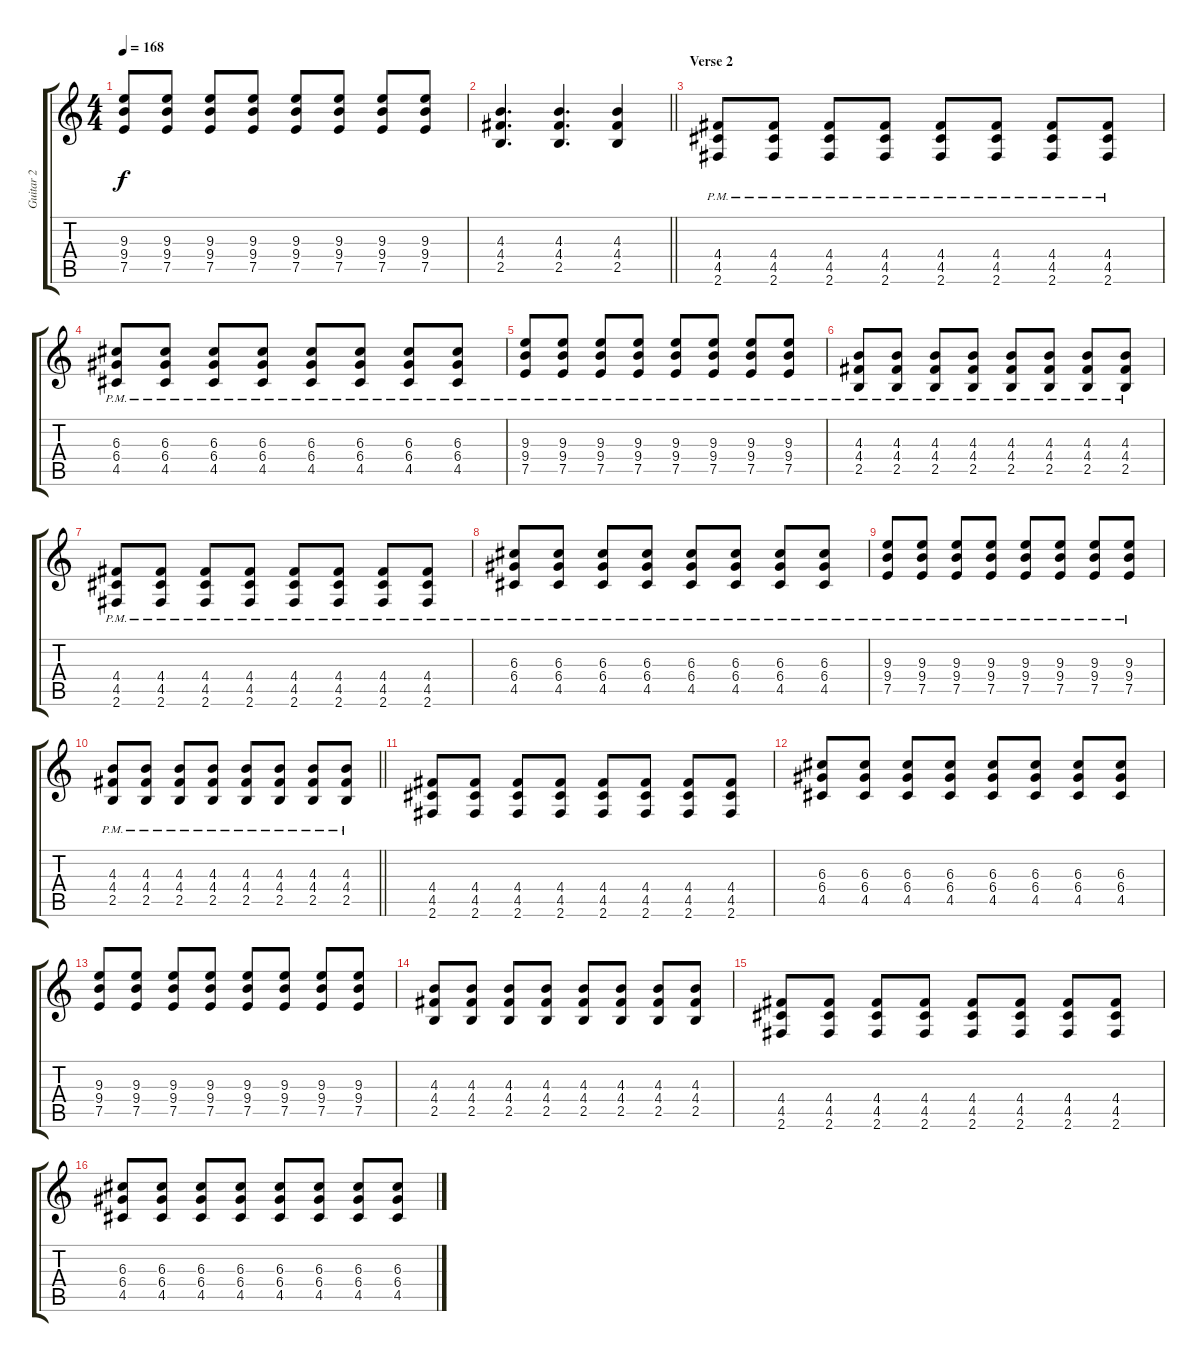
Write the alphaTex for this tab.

\track ("Guitar 2" "Guitar 2") {instrument overdrivenguitar}
\staff {score tabs}
\tuning (E4 B3 G3 D3 A2 E2) {hide}
\ts (4 4)
\tempo 168
\clef g2
\ks c
(9.3 9.4 7.5).8{dy f} (9.3 9.4 7.5).8 (9.3 9.4 7.5).8 (9.3 9.4 7.5).8 (9.3 9.4 7.5).8 (9.3 9.4 7.5).8 (9.3 9.4 7.5).8 (9.3 9.4 7.5).8 |
\barLineRight lightlight
(4.3 4.4 2.5).4{d} (4.3 4.4 2.5).4{d} (4.3 4.4 2.5).4 |
\section ("" "Verse 2")
(4.4{pm} 4.5{pm} 2.6{pm}).8 (4.4{pm} 4.5{pm} 2.6{pm}).8 (4.4{pm} 4.5{pm} 2.6{pm}).8 (4.4{pm} 4.5{pm} 2.6{pm}).8 (4.4{pm} 4.5{pm} 2.6{pm}).8 (4.4{pm} 4.5{pm} 2.6{pm}).8 (4.4{pm} 4.5{pm} 2.6{pm}).8 (4.4{pm} 4.5{pm} 2.6{pm}).8 |
(6.3{pm} 6.4{pm} 4.5{pm}).8 (6.3{pm} 6.4{pm} 4.5{pm}).8 (6.3{pm} 6.4{pm} 4.5{pm}).8 (6.3{pm} 6.4{pm} 4.5{pm}).8 (6.3{pm} 6.4{pm} 4.5{pm}).8 (6.3{pm} 6.4{pm} 4.5{pm}).8 (6.3{pm} 6.4{pm} 4.5{pm}).8 (6.3{pm} 6.4{pm} 4.5{pm}).8 |
(9.3{pm} 9.4{pm} 7.5{pm}).8 (9.3{pm} 9.4{pm} 7.5{pm}).8 (9.3{pm} 9.4{pm} 7.5{pm}).8 (9.3{pm} 9.4{pm} 7.5{pm}).8 (9.3{pm} 9.4{pm} 7.5{pm}).8 (9.3{pm} 9.4{pm} 7.5{pm}).8 (9.3{pm} 9.4{pm} 7.5{pm}).8 (9.3{pm} 9.4{pm} 7.5{pm}).8 |
(4.3{pm} 4.4{pm} 2.5{pm}).8 (4.3{pm} 4.4{pm} 2.5{pm}).8 (4.3{pm} 4.4{pm} 2.5{pm}).8 (4.3{pm} 4.4{pm} 2.5{pm}).8 (4.3{pm} 4.4{pm} 2.5{pm}).8 (4.3{pm} 4.4{pm} 2.5{pm}).8 (4.3{pm} 4.4{pm} 2.5{pm}).8 (4.3{pm} 4.4{pm} 2.5{pm}).8 |
(4.4{pm} 4.5{pm} 2.6{pm}).8 (4.4{pm} 4.5{pm} 2.6{pm}).8 (4.4{pm} 4.5{pm} 2.6{pm}).8 (4.4{pm} 4.5{pm} 2.6{pm}).8 (4.4{pm} 4.5{pm} 2.6{pm}).8 (4.4{pm} 4.5{pm} 2.6{pm}).8 (4.4{pm} 4.5{pm} 2.6{pm}).8 (4.4{pm} 4.5{pm} 2.6{pm}).8 |
(6.3{pm} 6.4{pm} 4.5{pm}).8 (6.3{pm} 6.4{pm} 4.5{pm}).8 (6.3{pm} 6.4{pm} 4.5{pm}).8 (6.3{pm} 6.4{pm} 4.5{pm}).8 (6.3{pm} 6.4{pm} 4.5{pm}).8 (6.3{pm} 6.4{pm} 4.5{pm}).8 (6.3{pm} 6.4{pm} 4.5{pm}).8 (6.3{pm} 6.4{pm} 4.5{pm}).8 |
(9.3{pm} 9.4{pm} 7.5{pm}).8 (9.3{pm} 9.4{pm} 7.5{pm}).8 (9.3{pm} 9.4{pm} 7.5{pm}).8 (9.3{pm} 9.4{pm} 7.5{pm}).8 (9.3{pm} 9.4{pm} 7.5{pm}).8 (9.3{pm} 9.4{pm} 7.5{pm}).8 (9.3{pm} 9.4{pm} 7.5{pm}).8 (9.3{pm} 9.4{pm} 7.5{pm}).8 |
\barLineRight lightlight
(4.3{pm} 4.4{pm} 2.5{pm}).8 (4.3{pm} 4.4{pm} 2.5{pm}).8 (4.3{pm} 4.4{pm} 2.5{pm}).8 (4.3{pm} 4.4{pm} 2.5{pm}).8 (4.3{pm} 4.4{pm} 2.5{pm}).8 (4.3{pm} 4.4{pm} 2.5{pm}).8 (4.3{pm} 4.4{pm} 2.5{pm}).8 (4.3{pm} 4.4{pm} 2.5{pm}).8 |
(4.4 4.5 2.6).8 (4.4 4.5 2.6).8 (4.4 4.5 2.6).8 (4.4 4.5 2.6).8 (4.4 4.5 2.6).8 (4.4 4.5 2.6).8 (4.4 4.5 2.6).8 (4.4 4.5 2.6).8 |
(6.3 6.4 4.5).8 (6.3 6.4 4.5).8 (6.3 6.4 4.5).8 (6.3 6.4 4.5).8 (6.3 6.4 4.5).8 (6.3 6.4 4.5).8 (6.3 6.4 4.5).8 (6.3 6.4 4.5).8 |
(9.3 9.4 7.5).8 (9.3 9.4 7.5).8 (9.3 9.4 7.5).8 (9.3 9.4 7.5).8 (9.3 9.4 7.5).8 (9.3 9.4 7.5).8 (9.3 9.4 7.5).8 (9.3 9.4 7.5).8 |
(4.3 4.4 2.5).8 (4.3 4.4 2.5).8 (4.3 4.4 2.5).8 (4.3 4.4 2.5).8 (4.3 4.4 2.5).8 (4.3 4.4 2.5).8 (4.3 4.4 2.5).8 (4.3 4.4 2.5).8 |
(4.4 4.5 2.6).8 (4.4 4.5 2.6).8 (4.4 4.5 2.6).8 (4.4 4.5 2.6).8 (4.4 4.5 2.6).8 (4.4 4.5 2.6).8 (4.4 4.5 2.6).8 (4.4 4.5 2.6).8 |
(6.3 6.4 4.5).8 (6.3 6.4 4.5).8 (6.3 6.4 4.5).8 (6.3 6.4 4.5).8 (6.3 6.4 4.5).8 (6.3 6.4 4.5).8 (6.3 6.4 4.5).8 (6.3 6.4 4.5).8
